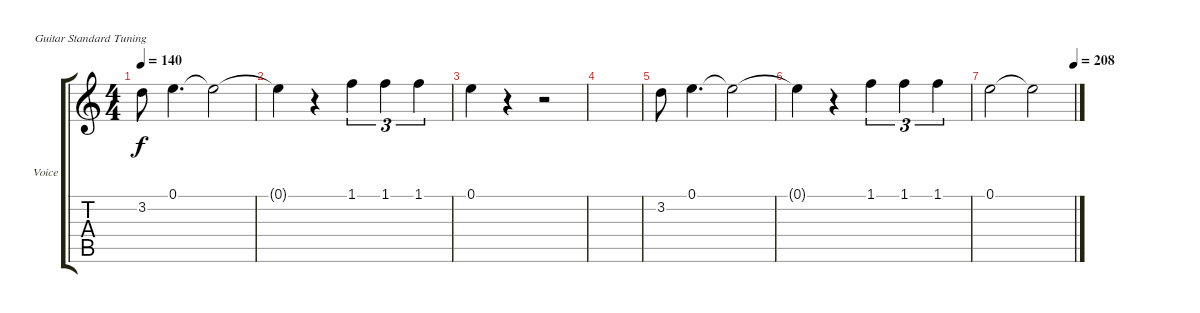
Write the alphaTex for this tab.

\defaultSystemsLayout 4
\bracketExtendMode groupsimilarinstruments
\firstSystemTrackNameOrientation horizontal
\otherSystemsTrackNameOrientation horizontal
\track ("Vocal" "Voice") {mute instrument lead6voice}
\staff {score tabs}
\tuning (E4 B3 G3 D3 A2 E2)
\displaytranspose 12
\ts (4 4)
\tempo 140
\clef g2
\scale
0.333333
\ks c
3.2.8{lyrics (0 "") lyrics (1 "") lyrics (2 "") lyrics (3 "") lyrics (4 "") dy f} 0.1.4{d lyrics (0 "") lyrics (1 "") lyrics (2 "") lyrics (3 "") lyrics (4 "")} 0.1{t}.2{lyrics (0 "") lyrics (1 "") lyrics (2 "") lyrics (3 "") lyrics (4 "")} |
\scale
0.333333 0.1{t}.4{lyrics (0 "") lyrics (1 "") lyrics (2 "") lyrics (3 "") lyrics (4 "")} r.4 1.1.4{tu (3 2) lyrics (0 "") lyrics (1 "") lyrics (2 "") lyrics (3 "") lyrics (4 "")} 1.1.4{tu (3 2) lyrics (0 "") lyrics (1 "") lyrics (2 "") lyrics (3 "") lyrics (4 "")} 1.1.4{tu (3 2) lyrics (0 "") lyrics (1 "") lyrics (2 "") lyrics (3 "") lyrics (4 "")} |
\scale
0.333333 0.1.4{lyrics (0 "") lyrics (1 "") lyrics (2 "") lyrics (3 "") lyrics (4 "")} r.4 r.2 |
\scale
0.333333 |
\scale
0.333333 3.2.8{lyrics (0 "") lyrics (1 "") lyrics (2 "") lyrics (3 "") lyrics (4 "")} 0.1.4{d lyrics (0 "") lyrics (1 "") lyrics (2 "") lyrics (3 "") lyrics (4 "")} 0.1{t}.2{lyrics (0 "") lyrics (1 "") lyrics (2 "") lyrics (3 "") lyrics (4 "")} |
\scale
0.333333 0.1{t}.4{lyrics (0 "") lyrics (1 "") lyrics (2 "") lyrics (3 "") lyrics (4 "")} r.4 1.1.4{tu (3 2) lyrics (0 "") lyrics (1 "") lyrics (2 "") lyrics (3 "") lyrics (4 "")} 1.1.4{tu (3 2) lyrics (0 "") lyrics (1 "") lyrics (2 "") lyrics (3 "") lyrics (4 "")} 1.1.4{tu (3 2) lyrics (0 "") lyrics (1 "") lyrics (2 "") lyrics (3 "") lyrics (4 "")} |
\tempo (208 1)
\scale
0.333333 0.1.2{lyrics (0 "") lyrics (1 "") lyrics (2 "") lyrics (3 "") lyrics (4 "")} 0.1{t}.2{lyrics (0 "") lyrics (1 "") lyrics (2 "") lyrics (3 "") lyrics (4 "")} |
\scale
0.333333 |
\scale
0.333333 |
\scale
0.333333 |
\scale
0.333333 |
\scale
0.333333 |
\scale
0.333333 |
\scale
0.333333 |
\scale
0.333333 |
\scale
0.333333
